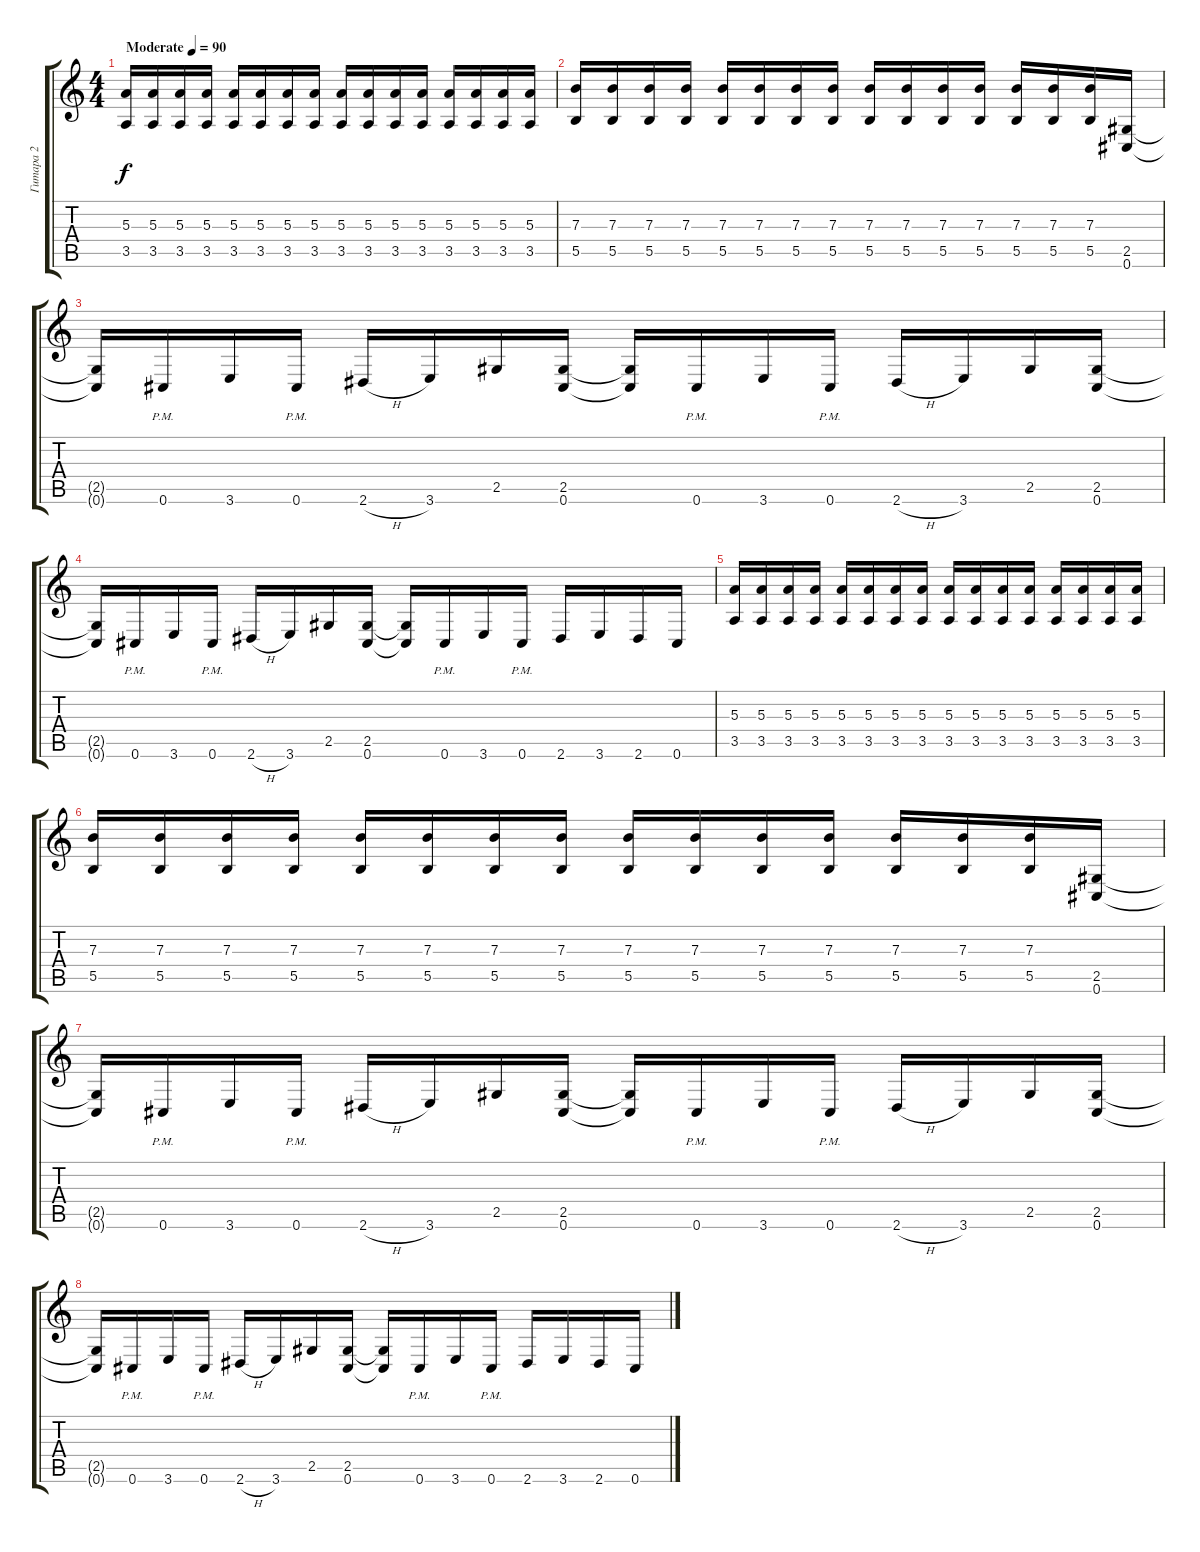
\track ("Гитара 2" "Гитара 2") {instrument distortionguitar}
\staff {score tabs}
\tuning (Db4 Ab3 E3 B2 Gb2 Db2) {hide}
\ts (4 4)
\tempo (90 "Moderate")
\clef g2
\ks c
(5.3 3.5).16{dy f instrument distortionguitar} (5.3 3.5).16 (5.3 3.5).16 (5.3 3.5).16 (5.3 3.5).16 (5.3 3.5).16 (5.3 3.5).16 (5.3 3.5).16 (5.3 3.5).16 (5.3 3.5).16 (5.3 3.5).16 (5.3 3.5).16 (5.3 3.5).16 (5.3 3.5).16 (5.3 3.5).16 (5.3 3.5).16 |
(7.3 5.5).16 (7.3 5.5).16 (7.3 5.5).16 (7.3 5.5).16 (7.3 5.5).16 (7.3 5.5).16 (7.3 5.5).16 (7.3 5.5).16 (7.3 5.5).16 (7.3 5.5).16 (7.3 5.5).16 (7.3 5.5).16 (7.3 5.5).16 (7.3 5.5).16 (7.3 5.5).16 (2.5 0.6).16 |
(2.5{t} 0.6{t}).16 0.6{pm}.16 3.6.16 0.6{pm}.16 2.6{h}.16 3.6.16 2.5.16 (2.5 0.6).16 (2.5{t} 0.6{t}).16 0.6{pm}.16 3.6.16 0.6{pm}.16 2.6{h}.16 3.6.16 2.5.16 (2.5 0.6).16 |
(2.5{t} 0.6{t}).16 0.6{pm}.16 3.6.16 0.6{pm}.16 2.6{h}.16 3.6.16 2.5.16 (2.5 0.6).16 (2.5{t} 0.6{t}).16 0.6{pm}.16 3.6.16 0.6{pm}.16 2.6.16 3.6.16 2.6.16 0.6.16 |
(5.3 3.5).16 (5.3 3.5).16 (5.3 3.5).16 (5.3 3.5).16 (5.3 3.5).16 (5.3 3.5).16 (5.3 3.5).16 (5.3 3.5).16 (5.3 3.5).16 (5.3 3.5).16 (5.3 3.5).16 (5.3 3.5).16 (5.3 3.5).16 (5.3 3.5).16 (5.3 3.5).16 (5.3 3.5).16 |
(7.3 5.5).16 (7.3 5.5).16 (7.3 5.5).16 (7.3 5.5).16 (7.3 5.5).16 (7.3 5.5).16 (7.3 5.5).16 (7.3 5.5).16 (7.3 5.5).16 (7.3 5.5).16 (7.3 5.5).16 (7.3 5.5).16 (7.3 5.5).16 (7.3 5.5).16 (7.3 5.5).16 (2.5 0.6).16 |
(2.5{t} 0.6{t}).16 0.6{pm}.16 3.6.16 0.6{pm}.16 2.6{h}.16 3.6.16 2.5.16 (2.5 0.6).16 (2.5{t} 0.6{t}).16 0.6{pm}.16 3.6.16 0.6{pm}.16 2.6{h}.16 3.6.16 2.5.16 (2.5 0.6).16 |
(2.5{t} 0.6{t}).16 0.6{pm}.16 3.6.16 0.6{pm}.16 2.6{h}.16 3.6.16 2.5.16 (2.5 0.6).16 (2.5{t} 0.6{t}).16 0.6{pm}.16 3.6.16 0.6{pm}.16 2.6.16 3.6.16 2.6.16 0.6.16
